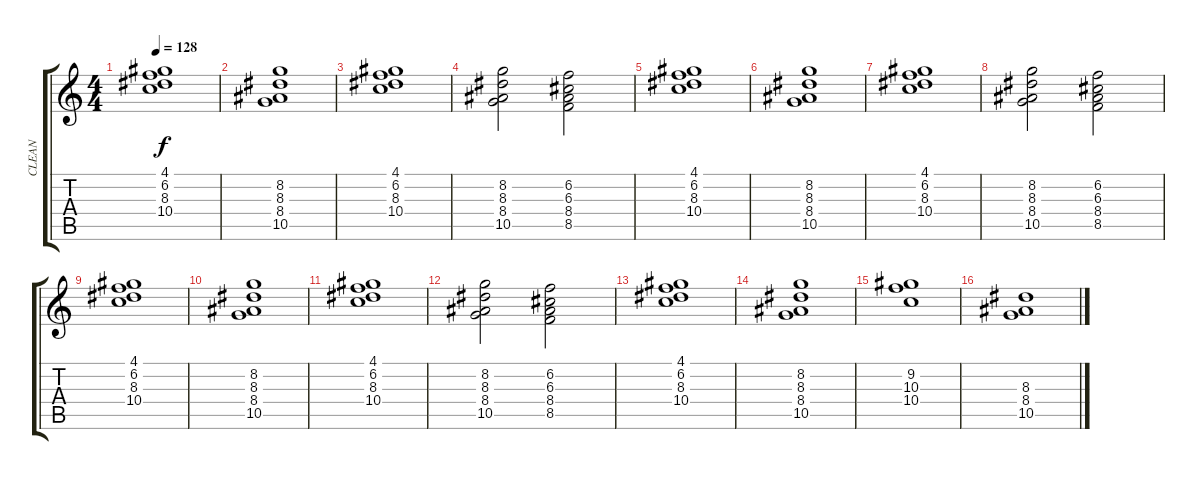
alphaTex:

\track ("CLEAN" "CLEAN") {instrument electricguitarclean}
\staff {score tabs}
\tuning (E4 B3 G3 D3 A2 E2) {hide}
\ts (4 4)
\tempo 128
\clef g2
\ks c
(4.1 6.2 8.3 10.4).1{dy f} |
(8.2 8.3 8.4 10.5).1 |
(4.1 6.2 8.3 10.4).1 |
(8.2 8.3 8.4 10.5).2 (6.2 6.3 8.4 8.5).2 |
(4.1 6.2 8.3 10.4).1 |
(8.2 8.3 8.4 10.5).1 |
(4.1 6.2 8.3 10.4).1 |
(8.2 8.3 8.4 10.5).2 (6.2 6.3 8.4 8.5).2 |
(4.1 6.2 8.3 10.4).1 |
(8.2 8.3 8.4 10.5).1 |
(4.1 6.2 8.3 10.4).1 |
(8.2 8.3 8.4 10.5).2 (6.2 6.3 8.4 8.5).2 |
(4.1 6.2 8.3 10.4).1 |
(8.2 8.3 8.4 10.5).1 |
(9.2 10.3 10.4).1 |
(8.3 8.4 10.5).1
